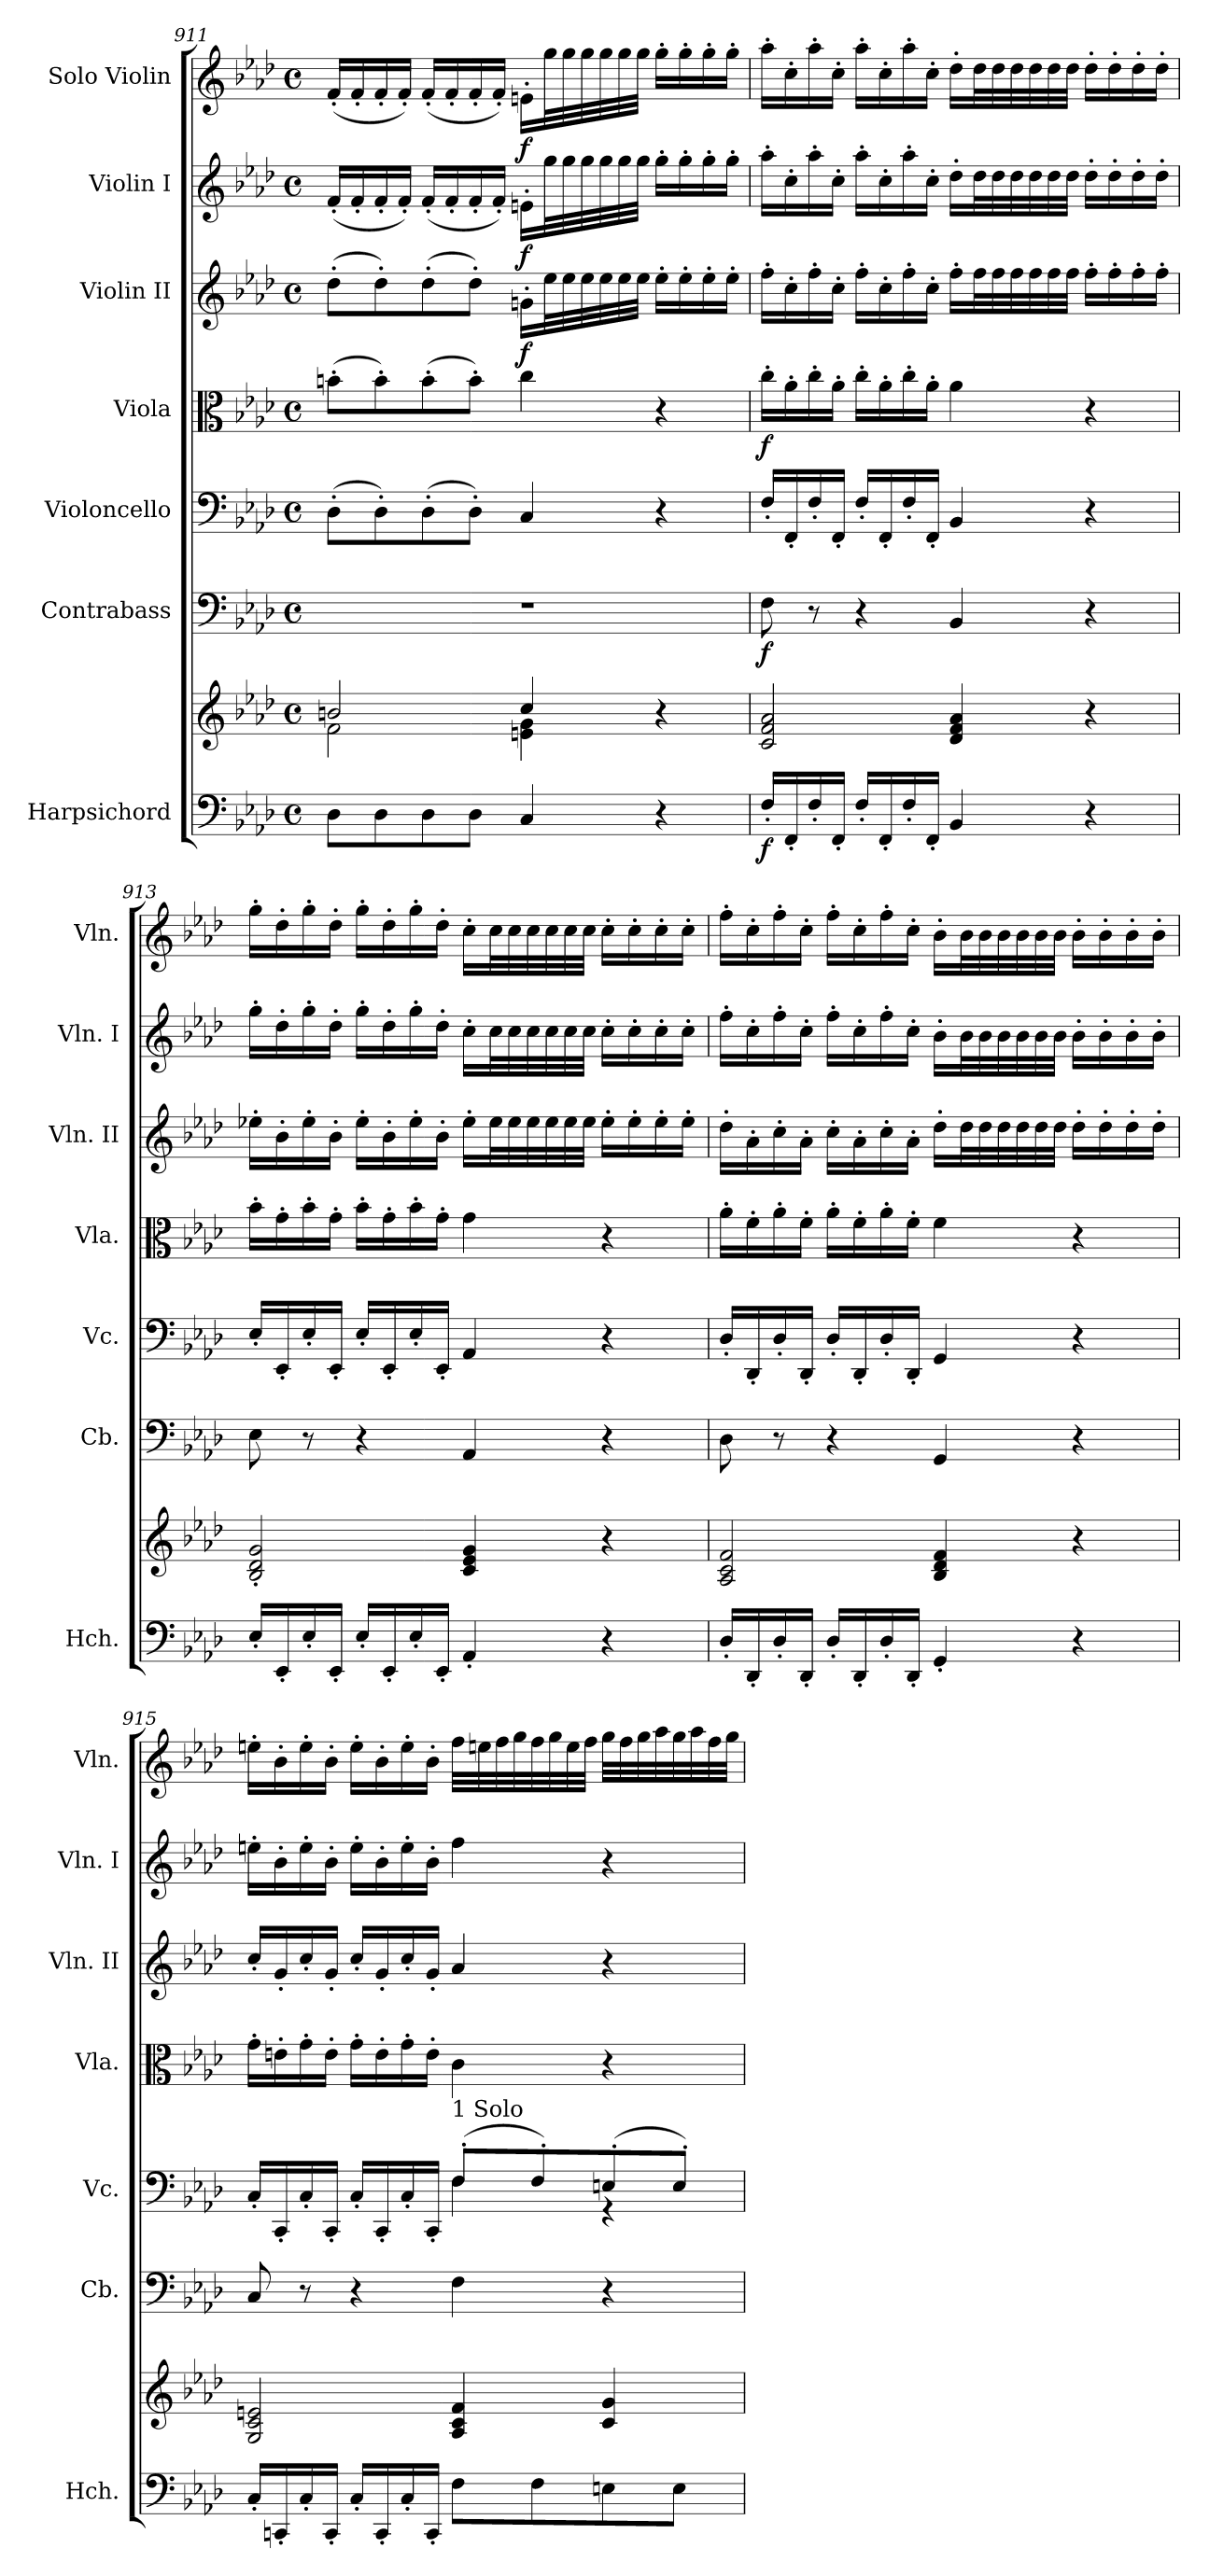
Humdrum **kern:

**kern	**kern	**dynam	**kern	**dynam	**kern	**kern	**dynam	**kern	**dynam	**kern	**dynam	**kern	**dynam
*part7	*part7	*part7	*part6	*part6	*part5	*part4	*part4	*part3	*part3	*part2	*part2	*part1	*part1
*staff8	*staff7	*staff7/8	*staff6	*staff6	*staff5	*staff4	*staff4	*staff3	*staff3	*staff2	*staff2	*staff1	*staff1
*I"Harpsichord	*	*	*I"Contrabass	*	*I"Violoncello	*I"Viola	*	*I"Violin II	*	*I"Violin I	*	*I"Solo Violin	*
*I'Hch.	*	*	*I'Cb.	*	*I'Vc.	*I'Vla.	*	*I'Vln. II	*	*I'Vln. I	*	*I'Vln.	*
!!LO:PB:g=z
*clefF4	*clefG2	*	*clefF4	*	*clefF4	*clefC3	*	*clefG2	*	*clefG2	*	*clefG2	*
*	*	*	*ITrd7c12	*	*	*	*	*	*	*	*	*	*
*k[b-e-a-d-]	*k[b-e-a-d-]	*	*k[b-e-a-d-]	*	*k[b-e-a-d-]	*k[b-e-a-d-]	*	*k[b-e-a-d-]	*	*k[b-e-a-d-]	*	*k[b-e-a-d-]	*
*M4/4	*M4/4	*	*M4/4	*	*M4/4	*M4/4	*	*M4/4	*	*M4/4	*	*M4/4	*
*met(c)	*met(c)	*	*met(c)	*	*met(c)	*met(c)	*	*met(c)	*	*met(c)	*	*met(c)	*
=911	=911	=911	=911	=911	=911	=911	=911	=911	=911	=911	=911	=911	=911
*	*^	*	*	*	*	*	*	*	*	*	*	*	*
8D-\L	2bn/	2f\	.	1r	.	(>8D-'\L	(>8bn'\L	.	(>8dd-'\L	.	(<16f'/LL	.	(<16f'/LL	.
.	.	.	.	.	.	.	.	.	.	.	16f'/	.	16f'/	.
8D-\	.	.	.	.	.	8D-'\)	8b'\)	.	8dd-'\)	.	16f'/	.	16f'/	.
.	.	.	.	.	.	.	.	.	.	.	16f'/JJ)	.	16f'/JJ)	.
8D-\	.	.	.	.	.	(>8D-'\	(>8b'\	.	(>8dd-'\	.	(<16f'/LL	.	(<16f'/LL	.
.	.	.	.	.	.	.	.	.	.	.	16f'/	.	16f'/	.
8D-\J	.	.	.	.	.	8D-'\J)	8b'\J)	.	8dd-'\J)	.	16f'/	.	16f'/	.
.	.	.	.	.	.	.	.	.	.	.	16f'/JJ)	.	16f'/JJ)	.
!	!	!	!	!	!	!	!	!	!	!LO:DY:b	!	!LO:DY:b	!	!LO:DY:b
4C/	4cc/	4en\ 4g\	.	.	.	4C/	4cc\	.	16gn'\LL	f	16en'\LL	f	16en'\LL	f
.	.	.	.	.	.	.	.	.	32ee-\L	.	32gg\L	.	32gg\L	.
.	.	.	.	.	.	.	.	.	32ee-\	.	32gg\	.	32gg\	.
.	.	.	.	.	.	.	.	.	32ee-\	.	32gg\	.	32gg\	.
.	.	.	.	.	.	.	.	.	32ee-\	.	32gg\	.	32gg\	.
.	.	.	.	.	.	.	.	.	32ee-\	.	32gg\	.	32gg\	.
.	.	.	.	.	.	.	.	.	32ee-\JJJ	.	32gg\JJJ	.	32gg\JJJ	.
4r	4r	4ryy	.	.	.	4r	4r	.	16ee-'\LL	.	16gg'\LL	.	16gg'\LL	.
.	.	.	.	.	.	.	.	.	16ee-'\	.	16gg'\	.	16gg'\	.
.	.	.	.	.	.	.	.	.	16ee-'\	.	16gg'\	.	16gg'\	.
.	.	.	.	.	.	.	.	.	16ee-'\JJ	.	16gg'\JJ	.	16gg'\JJ	.
*	*v	*v	*	*	*	*	*	*	*	*	*	*	*	*
=912	=912	=912	=912	=912	=912	=912	=912	=912	=912	=912	=912	=912	=912
!	!	!LO:DY:b=2	!	!LO:DY:b	!	!	!LO:DY:b	!	!	!	!	!	!
16F'/LL	2c/ 2f/ 2a-/	f	8FF\	f	16F'/LL	16cc'\LL	f	16ff'\LL	.	16aa-'\LL	.	16aa-'\LL	.
16FF'/	.	.	.	.	16FF'/	16a-'\	.	16cc'\	.	16cc'\	.	16cc'\	.
16F'/	.	.	8r	.	16F'/	16cc'\	.	16ff'\	.	16aa-'\	.	16aa-'\	.
16FF'/JJ	.	.	.	.	16FF'/JJ	16a-'\JJ	.	16cc'\JJ	.	16cc'\JJ	.	16cc'\JJ	.
16F'/LL	.	.	4r	.	16F'/LL	16cc'\LL	.	16ff'\LL	.	16aa-'\LL	.	16aa-'\LL	.
16FF'/	.	.	.	.	16FF'/	16a-'\	.	16cc'\	.	16cc'\	.	16cc'\	.
16F'/	.	.	.	.	16F'/	16cc'\	.	16ff'\	.	16aa-'\	.	16aa-'\	.
16FF'/JJ	.	.	.	.	16FF'/JJ	16a-'\JJ	.	16cc'\JJ	.	16cc'\JJ	.	16cc'\JJ	.
4BB-/	4d-/ 4f/ 4a-/	.	4BBB-/	.	4BB-/	4a-\	.	16ff'\LL	.	16dd-'\LL	.	16dd-'\LL	.
.	.	.	.	.	.	.	.	32ff\L	.	32dd-\L	.	32dd-\L	.
.	.	.	.	.	.	.	.	32ff\	.	32dd-\	.	32dd-\	.
.	.	.	.	.	.	.	.	32ff\	.	32dd-\	.	32dd-\	.
.	.	.	.	.	.	.	.	32ff\	.	32dd-\	.	32dd-\	.
.	.	.	.	.	.	.	.	32ff\	.	32dd-\	.	32dd-\	.
.	.	.	.	.	.	.	.	32ff\JJJ	.	32dd-\JJJ	.	32dd-\JJJ	.
4r	4r	.	4r	.	4r	4r	.	16ff'\LL	.	16dd-'\LL	.	16dd-'\LL	.
.	.	.	.	.	.	.	.	16ff'\	.	16dd-'\	.	16dd-'\	.
.	.	.	.	.	.	.	.	16ff'\	.	16dd-'\	.	16dd-'\	.
.	.	.	.	.	.	.	.	16ff'\JJ	.	16dd-'\JJ	.	16dd-'\JJ	.
!!LO:PB:g=z
=913	=913	=913	=913	=913	=913	=913	=913	=913	=913	=913	=913	=913	=913
16E-i'/LL	2B-/' 2d-/' 2g/'	.	8EE-\	.	16E-'/LL	16b-'\LL	.	16ee-X'\LL	.	16gg'\LL	.	16gg'\LL	.
16EE-'/	.	.	.	.	16EE-'/	16g'\	.	16b-'\	.	16dd-'\	.	16dd-'\	.
16E-'/	.	.	8r	.	16E-'/	16b-'\	.	16ee-'\	.	16gg'\	.	16gg'\	.
16EE-'/JJ	.	.	.	.	16EE-'/JJ	16g'\JJ	.	16b-'\JJ	.	16dd-'\JJ	.	16dd-'\JJ	.
16E-'/LL	.	.	4r	.	16E-'/LL	16b-'\LL	.	16ee-'\LL	.	16gg'\LL	.	16gg'\LL	.
16EE-'/	.	.	.	.	16EE-'/	16g'\	.	16b-'\	.	16dd-'\	.	16dd-'\	.
16E-'/	.	.	.	.	16E-'/	16b-'\	.	16ee-'\	.	16gg'\	.	16gg'\	.
16EE-'/JJ	.	.	.	.	16EE-'/JJ	16g'\JJ	.	16b-'\JJ	.	16dd-'\JJ	.	16dd-'\JJ	.
4AA-'/	4c/ 4e-/ 4g/	.	4AAA-/	.	4AA-/	4g\	.	16ee-'\LL	.	16cc'\LL	.	16cc'\LL	.
.	.	.	.	.	.	.	.	32ee-\L	.	32cc\L	.	32cc\L	.
.	.	.	.	.	.	.	.	32ee-\	.	32cc\	.	32cc\	.
.	.	.	.	.	.	.	.	32ee-\	.	32cc\	.	32cc\	.
.	.	.	.	.	.	.	.	32ee-\	.	32cc\	.	32cc\	.
.	.	.	.	.	.	.	.	32ee-\	.	32cc\	.	32cc\	.
.	.	.	.	.	.	.	.	32ee-\JJJ	.	32cc\JJJ	.	32cc\JJJ	.
4r	4r	.	4r	.	4r	4r	.	16ee-'\LL	.	16cc'\LL	.	16cc'\LL	.
.	.	.	.	.	.	.	.	16ee-'\	.	16cc'\	.	16cc'\	.
.	.	.	.	.	.	.	.	16ee-'\	.	16cc'\	.	16cc'\	.
.	.	.	.	.	.	.	.	16ee-'\JJ	.	16cc'\JJ	.	16cc'\JJ	.
=914	=914	=914	=914	=914	=914	=914	=914	=914	=914	=914	=914	=914	=914
16D-'/LL	2A-/ 2c/ 2f/	.	8DD-\	.	16D-'/LL	16a-'\LL	.	16dd-'\LL	.	16ff'\LL	.	16ff'\LL	.
16DD-'/	.	.	.	.	16DD-'/	16f'\	.	16a-'\	.	16cc'\	.	16cc'\	.
16D-'/	.	.	8r	.	16D-'/	16a-'\	.	16cc'\	.	16ff'\	.	16ff'\	.
16DD-'/JJ	.	.	.	.	16DD-'/JJ	16f'\JJ	.	16a-'\JJ	.	16cc'\JJ	.	16cc'\JJ	.
16D-'/LL	.	.	4r	.	16D-'/LL	16a-'\LL	.	16cc'\LL	.	16ff'\LL	.	16ff'\LL	.
16DD-'/	.	.	.	.	16DD-'/	16f'\	.	16a-'\	.	16cc'\	.	16cc'\	.
16D-'/	.	.	.	.	16D-'/	16a-'\	.	16cc'\	.	16ff'\	.	16ff'\	.
16DD-'/JJ	.	.	.	.	16DD-'/JJ	16f'\JJ	.	16a-'\JJ	.	16cc'\JJ	.	16cc'\JJ	.
4GG'/	4B-/ 4d-/ 4f/	.	4GGG/	.	4GG/	4f\	.	16dd-'\LL	.	16b-'\LL	.	16b-'\LL	.
.	.	.	.	.	.	.	.	32dd-\L	.	32b-\L	.	32b-\L	.
.	.	.	.	.	.	.	.	32dd-\	.	32b-\	.	32b-\	.
.	.	.	.	.	.	.	.	32dd-\	.	32b-\	.	32b-\	.
.	.	.	.	.	.	.	.	32dd-\	.	32b-\	.	32b-\	.
.	.	.	.	.	.	.	.	32dd-\	.	32b-\	.	32b-\	.
.	.	.	.	.	.	.	.	32dd-\JJJ	.	32b-\JJJ	.	32b-\JJJ	.
4r	4r	.	4r	.	4r	4r	.	16dd-'\LL	.	16b-'\LL	.	16b-'\LL	.
.	.	.	.	.	.	.	.	16dd-'\	.	16b-'\	.	16b-'\	.
.	.	.	.	.	.	.	.	16dd-'\	.	16b-'\	.	16b-'\	.
.	.	.	.	.	.	.	.	16dd-'\JJ	.	16b-'\JJ	.	16b-'\JJ	.
!!LO:PB:g=z
=915	=915	=915	=915	=915	=915	=915	=915	=915	=915	=915	=915	=915	=915
*	*	*	*	*	*^	*	*	*	*	*	*	*	*
16C'/LL	2G/ 2c/ 2en/	.	8CC/	.	16C'/LL	2ryy	16g'\LL	.	16cc'/LL	.	16een'\LL	.	16een'\LL	.
16CCn'/	.	.	.	.	16CC'/	.	16en'\	.	16g'/	.	16b-'\	.	16b-'\	.
16C'/	.	.	8r	.	16C'/	.	16g'\	.	16cc'/	.	16ee'\	.	16ee'\	.
16CC'/JJ	.	.	.	.	16CC'/JJ	.	16e'\JJ	.	16g'/JJ	.	16b-'\JJ	.	16b-'\JJ	.
16C'/LL	.	.	4r	.	16C'/LL	.	16g'\LL	.	16cc'/LL	.	16ee'\LL	.	16ee'\LL	.
16CC'/	.	.	.	.	16CC'/	.	16e'\	.	16g'/	.	16b-'\	.	16b-'\	.
16C'/	.	.	.	.	16C'/	.	16g'\	.	16cc'/	.	16ee'\	.	16ee'\	.
16CC'/JJ	.	.	.	.	16CC'/JJ	.	16e'\JJ	.	16g'/JJ	.	16b-'\JJ	.	16b-'\JJ	.
!	!	!	!	!	!LO:TX:a:t=1 Solo	!	!	!	!	!	!	!	!	!
8F\L	4A-/ 4c/ 4f/	.	4FF\	.	(>8F'/L	4F\	4c\	.	4a-/	.	4ff\	.	32ff\LLL	.
.	.	.	.	.	.	.	.	.	.	.	.	.	32een\	.
.	.	.	.	.	.	.	.	.	.	.	.	.	32ff\	.
.	.	.	.	.	.	.	.	.	.	.	.	.	32gg\	.
8F\	.	.	.	.	8F'/)	.	.	.	.	.	.	.	32ff\	.
.	.	.	.	.	.	.	.	.	.	.	.	.	32gg\	.
.	.	.	.	.	.	.	.	.	.	.	.	.	32ee\	.
.	.	.	.	.	.	.	.	.	.	.	.	.	32ff\JJJ	.
8En\	4c/ 4g/	.	4r	.	(>8En'/	4r	4r	.	4r	.	4r	.	32gg\LLL	.
.	.	.	.	.	.	.	.	.	.	.	.	.	32ff\	.
.	.	.	.	.	.	.	.	.	.	.	.	.	32gg\	.
.	.	.	.	.	.	.	.	.	.	.	.	.	32aa-\	.
8E\J	.	.	.	.	8E'/J)	.	.	.	.	.	.	.	32gg\	.
.	.	.	.	.	.	.	.	.	.	.	.	.	32aa-\	.
.	.	.	.	.	.	.	.	.	.	.	.	.	32ff\	.
.	.	.	.	.	.	.	.	.	.	.	.	.	32gg\JJJ	.
*	*	*	*	*	*v	*v	*	*	*	*	*	*	*	*
=	=	=	=	=	=	=	=	=	=	=	=	=	=
*-	*-	*-	*-	*-	*-	*-	*-	*-	*-	*-	*-	*-	*-
